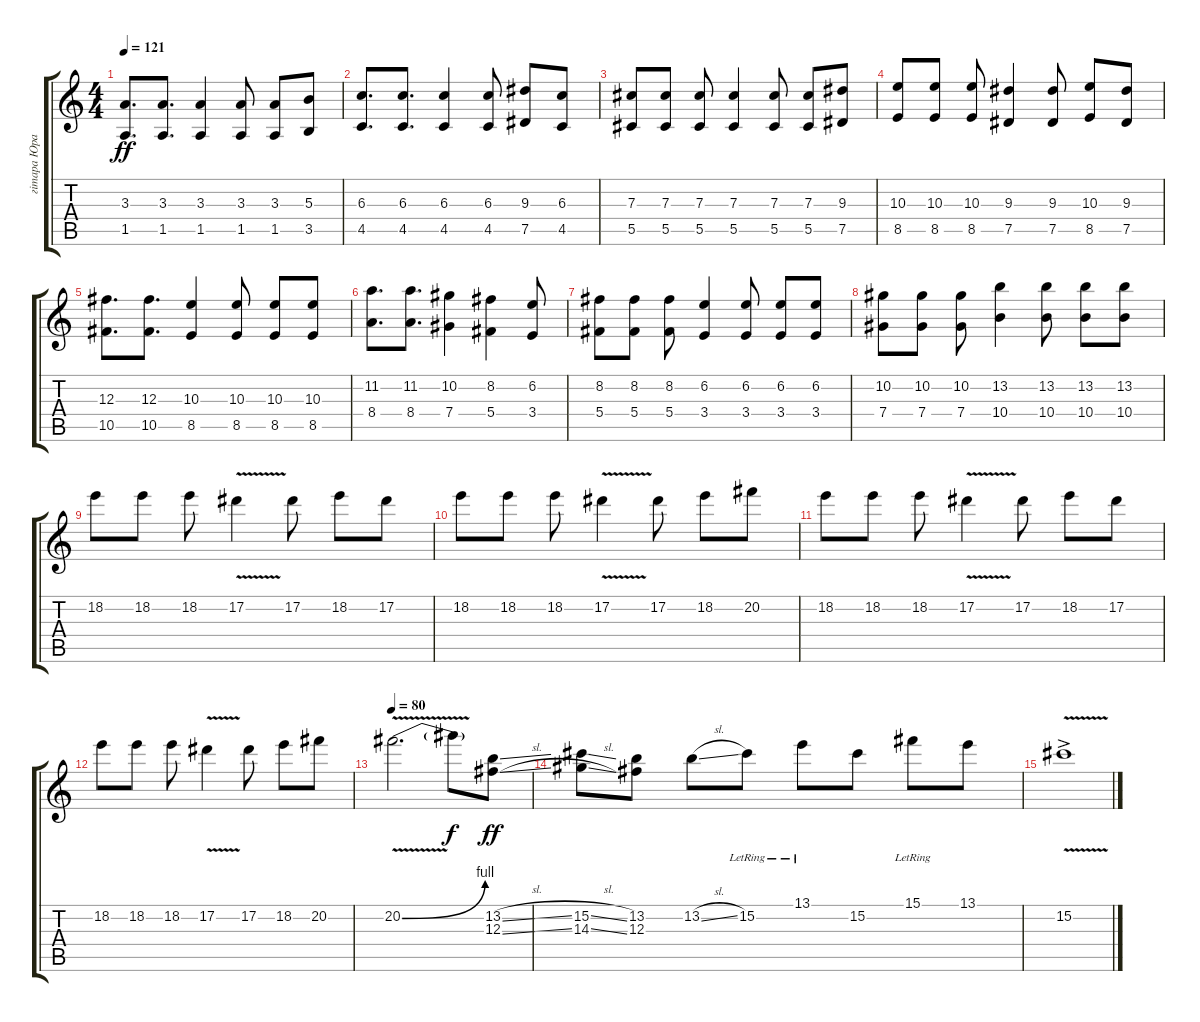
\track ("гiтара Юрась " "гiтара Юра") {mute instrument electricguitarjazz}
\staff {score tabs}
\tuning (Eb4 Bb3 Gb3 Db3 Ab2 Eb2) {hide}
\ts (4 4)
\tempo 121
\clef g2
\ks c
(3.3 1.5).8{d dy ff} (3.3 1.5).8{d} (3.3 1.5).4 (3.3 1.5).8 (3.3 1.5).8 (5.3 3.5).8 |
(6.3 4.5).8{d} (6.3 4.5).8{d} (6.3 4.5).4 (6.3 4.5).8 (9.3 7.5).8 (6.3 4.5).8 |
(7.3 5.5).8 (7.3 5.5).8 (7.3 5.5).8 (7.3 5.5).4 (7.3 5.5).8 (7.3 5.5).8 (9.3 7.5).8 |
(10.3 8.5).8 (10.3 8.5).8 (10.3 8.5).8 (9.3 7.5).4 (9.3 7.5).8 (10.3 8.5).8 (9.3 7.5).8 |
(12.3 10.5).8{d} (12.3 10.5).8{d} (10.3 8.5).4 (10.3 8.5).8 (10.3 8.5).8 (10.3 8.5).8 |
(11.2 8.4).8{d} (11.2 8.4).8{d} (10.2 7.4).4 (8.2 5.4).4 (6.2 3.4).8 |
(8.2 5.4).8 (8.2 5.4).8 (8.2 5.4).8 (6.2 3.4).4 (6.2 3.4).8 (6.2 3.4).8 (6.2 3.4).8 |
(10.2 7.4).8 (10.2 7.4).8 (10.2 7.4).8 (13.2 10.4).4 (13.2 10.4).8 (13.2 10.4).8 (13.2 10.4).8 |
18.2.8 18.2.8 18.2.8 17.2{v}.4 17.2.8 18.2.8 17.2.8 |
18.2.8 18.2.8 18.2.8 17.2{v}.4 17.2.8 18.2.8 20.2.8 |
18.2.8 18.2.8 18.2.8 17.2{v}.4 17.2.8 18.2.8 17.2.8 |
18.2.8 18.2.8 18.2.8 17.2{v}.4 17.2.8 18.2.8 20.2.8 |
\tempo 80
20.2{be (bend 0 0 60 4) v}.2{d} 20.2{t}.8{dy f} (13.2{sl} 12.3{sl}).8{dy ff} |
(15.2{sl} 14.3{sl}).8 (13.2 12.3).8 13.2{sl}.8 15.2{lr}.8 13.1{lr}.8 15.2.8 15.1{lr}.8 13.1.8 |
15.2{v ac}.1
